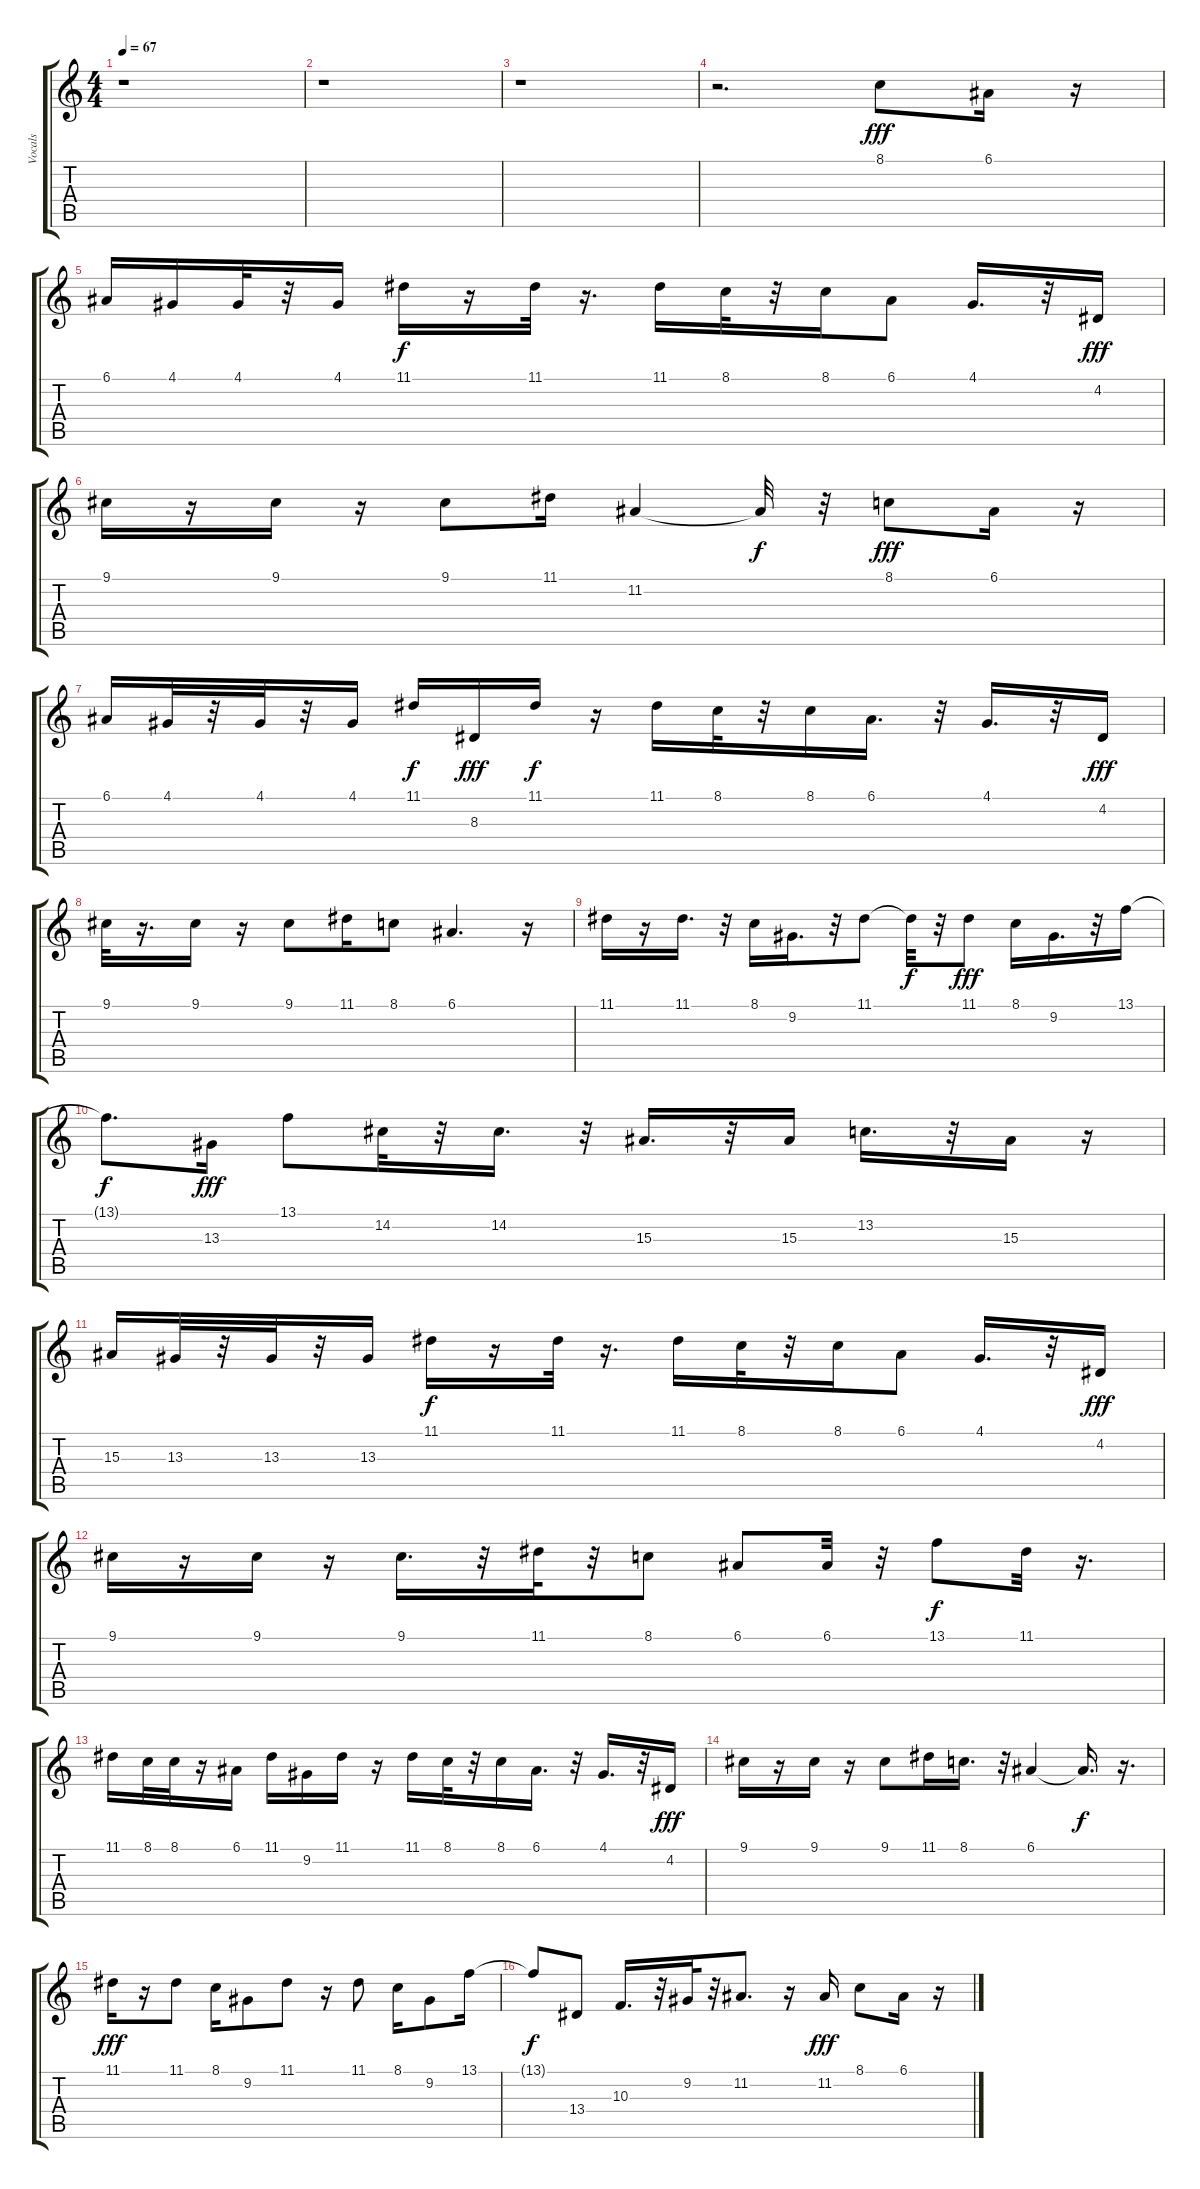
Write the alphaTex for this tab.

\track ("Vocals" "Vocals") {instrument sopranosax}
\staff {score tabs}
\tuning (E4 B3 G3 D3 A2 E2) {hide}
\ts (4 4)
\tempo 67
\clef g2
\ks c
r.1{dy fff} |
r.1 |
r.1 |
r.2{d} 8.1.8 6.1.16 r.16 |
6.1.16 4.1.16 4.1.32 r.32 4.1.16 11.1.16{dy f} r.16 11.1.32 r.16{d} 11.1.16 8.1.32 r.32 8.1.16 6.1.8 4.1.16{d} r.32 4.2.16{dy fff} |
9.1.16 r.16 9.1.16 r.16 9.1.8 11.1.16 11.2.4 11.2{t}.32{dy f} r.32 8.1.8{dy fff} 6.1.16 r.16 |
6.1.16 4.1.32 r.32 4.1.32 r.32 4.1.16 11.1.16{dy f} 8.3.16{dy fff} 11.1.16{dy f} r.16 11.1.16 8.1.32 r.32 8.1.16 6.1.16{d} r.32 4.1.16{d} r.32 4.2.16{dy fff} |
9.1.32 r.16{d} 9.1.16 r.16 9.1.8 11.1.16 8.1.8 6.1.4{d} r.16 |
11.1.16 r.16 11.1.16{d} r.32 8.1.16 9.2.16{d} r.32 11.1.8 11.1{t}.32{dy f} r.32 11.1.8{dy fff} 8.1.16 9.2.16{d} r.32 13.1.16 |
13.1{t}.8{d dy f} 13.3.16{dy fff} 13.1.8 14.2.32 r.32 14.2.16{d} r.32 15.3.16{d} r.32 15.3.16 13.2.16{d} r.32 15.3.16 r.16 |
15.3.16 13.3.32 r.32 13.3.32 r.32 13.3.16 11.1.16{dy f} r.16 11.1.32 r.16{d} 11.1.16 8.1.32 r.32 8.1.16 6.1.8 4.1.16{d} r.32 4.2.16{dy fff} |
9.1.16 r.16 9.1.16 r.16 9.1.16{d} r.32 11.1.32 r.32 8.1.8 6.1.8 6.1.32 r.32 13.1.8{dy f} 11.1.32 r.16{d} |
11.1.16 8.1.32 8.1.32 r.16 6.1.16 11.1.16 9.2.16 11.1.16 r.16 11.1.16 8.1.32 r.32 8.1.16 6.1.16{d} r.32 4.1.16{d} r.32 4.2.16{dy fff} |
9.1.16 r.16 9.1.16 r.16 9.1.8 11.1.16 8.1.16{d} r.32 6.1.4 6.1{t}.16{d dy f} r.16{d} |
11.1.16{dy fff} r.16 11.1.8 8.1.16 9.2.8 11.1.8 r.16 11.1.8 8.1.16 9.2.8 13.1.16 |
13.1{t}.8{dy f} 13.4.8 10.3.16{d} r.32 9.2.32 r.32 11.2.8{d} r.16 11.2.16{dy fff} 8.1.8 6.1.16 r.16
